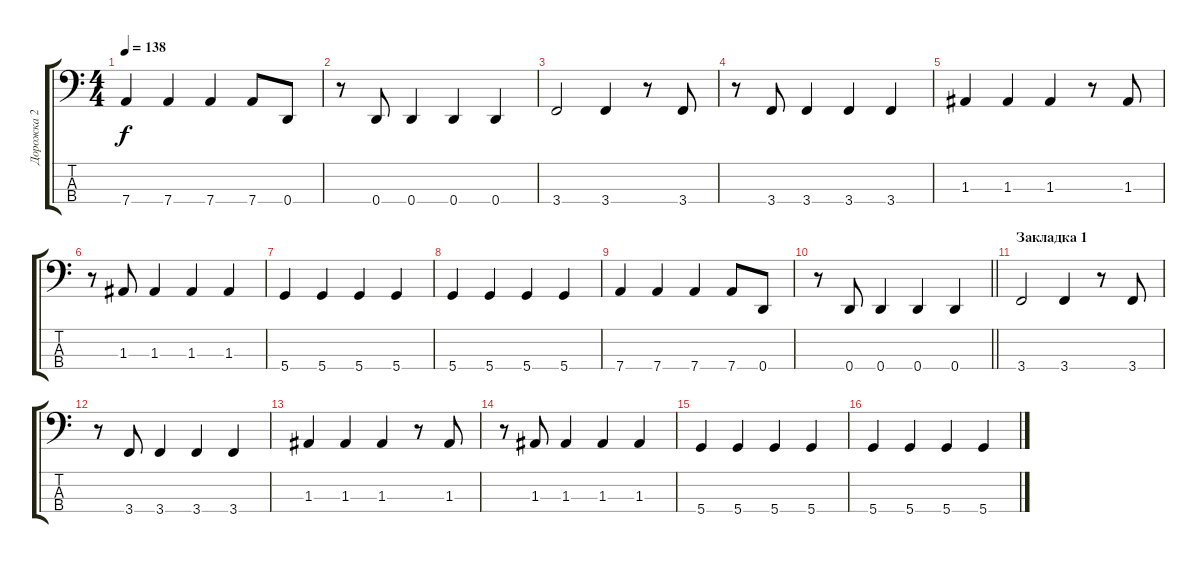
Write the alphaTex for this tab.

\track ("Дорожка 2" "Дорожка 2") {instrument fretlessbass}
\staff {score tabs}
\tuning (G2 D2 A1 D1) {hide}
\ts (4 4)
\tempo 138
\clef f4
\ks c
7.4.4{dy f} 7.4.4 7.4.4 7.4.8 0.4.8 |
r.8 0.4.8 0.4.4 0.4.4 0.4.4 |
3.4.2 3.4.4 r.8 3.4.8 |
r.8 3.4.8 3.4.4 3.4.4 3.4.4 |
1.3.4 1.3.4 1.3.4 r.8 1.3.8 |
r.8 1.3.8 1.3.4 1.3.4 1.3.4 |
5.4.4 5.4.4 5.4.4 5.4.4 |
5.4.4 5.4.4 5.4.4 5.4.4 |
7.4.4 7.4.4 7.4.4 7.4.8 0.4.8 |
\barLineRight lightlight
r.8 0.4.8 0.4.4 0.4.4 0.4.4 |
\section ("" "Закладка 1")
3.4.2 3.4.4 r.8 3.4.8 |
r.8 3.4.8 3.4.4 3.4.4 3.4.4 |
1.3.4 1.3.4 1.3.4 r.8 1.3.8 |
r.8 1.3.8 1.3.4 1.3.4 1.3.4 |
5.4.4 5.4.4 5.4.4 5.4.4 |
5.4.4 5.4.4 5.4.4 5.4.4
